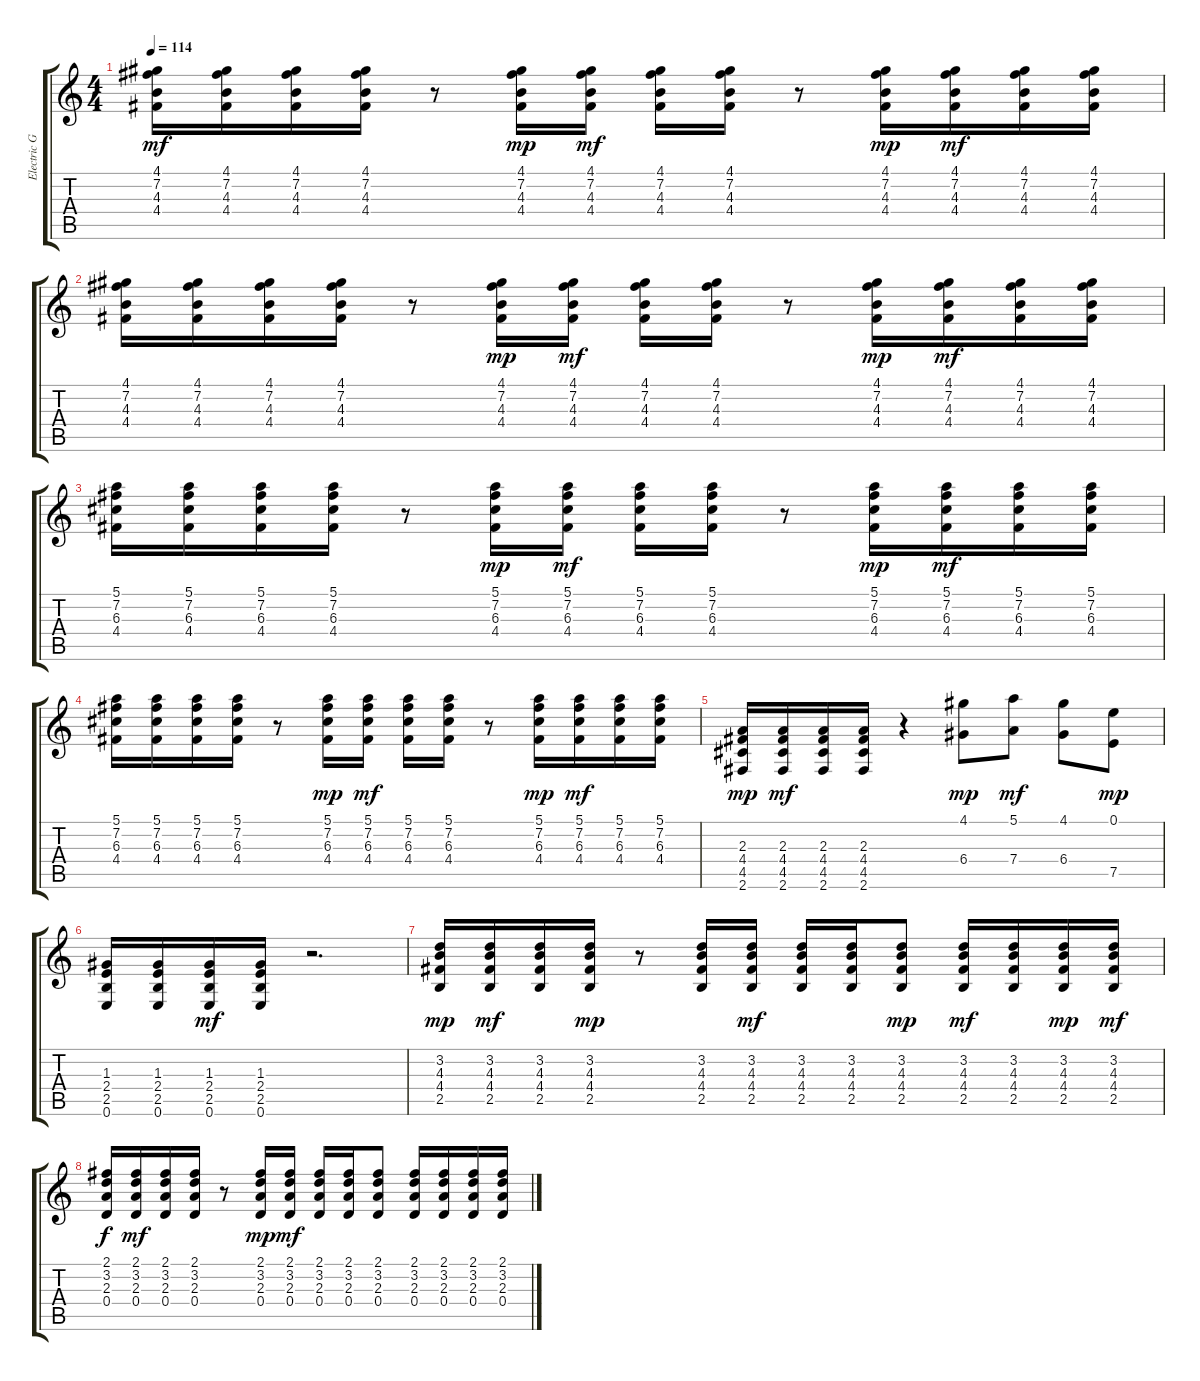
\track ("Electric Guitar" "Electric G") {instrument distortionguitar}
\staff {score tabs}
\tuning (E4 B3 G3 D3 A2 E2) {hide}
\ts (4 4)
\tempo 114
\clef g2
\ks c
(4.1 7.2 4.3 4.4).16{dy mf} (4.1 7.2 4.3 4.4).16 (4.1 7.2 4.3 4.4).16 (4.1 7.2 4.3 4.4).16 r.8 (4.1 7.2 4.3 4.4).16{dy mp} (4.1 7.2 4.3 4.4).16{dy mf} (4.1 7.2 4.3 4.4).16 (4.1 7.2 4.3 4.4).16 r.8 (4.1 7.2 4.3 4.4).16{dy mp} (4.1 7.2 4.3 4.4).16{dy mf} (4.1 7.2 4.3 4.4).16 (4.1 7.2 4.3 4.4).16 |
(4.1 7.2 4.3 4.4).16 (4.1 7.2 4.3 4.4).16 (4.1 7.2 4.3 4.4).16 (4.1 7.2 4.3 4.4).16 r.8 (4.1 7.2 4.3 4.4).16{dy mp} (4.1 7.2 4.3 4.4).16{dy mf} (4.1 7.2 4.3 4.4).16 (4.1 7.2 4.3 4.4).16 r.8 (4.1 7.2 4.3 4.4).16{dy mp} (4.1 7.2 4.3 4.4).16{dy mf} (4.1 7.2 4.3 4.4).16 (4.1 7.2 4.3 4.4).16 |
(5.1 7.2 6.3 4.4).16 (5.1 7.2 6.3 4.4).16 (5.1 7.2 6.3 4.4).16 (5.1 7.2 6.3 4.4).16 r.8 (5.1 7.2 6.3 4.4).16{dy mp} (5.1 7.2 6.3 4.4).16{dy mf} (5.1 7.2 6.3 4.4).16 (5.1 7.2 6.3 4.4).16 r.8 (5.1 7.2 6.3 4.4).16{dy mp} (5.1 7.2 6.3 4.4).16{dy mf} (5.1 7.2 6.3 4.4).16 (5.1 7.2 6.3 4.4).16 |
(5.1 7.2 6.3 4.4).16 (5.1 7.2 6.3 4.4).16 (5.1 7.2 6.3 4.4).16 (5.1 7.2 6.3 4.4).16 r.8 (5.1 7.2 6.3 4.4).16{dy mp} (5.1 7.2 6.3 4.4).16{dy mf} (5.1 7.2 6.3 4.4).16 (5.1 7.2 6.3 4.4).16 r.8 (5.1 7.2 6.3 4.4).16{dy mp} (5.1 7.2 6.3 4.4).16{dy mf} (5.1 7.2 6.3 4.4).16 (5.1 7.2 6.3 4.4).16 |
(2.3 4.4 4.5 2.6).16{dy mp} (2.3 4.4 4.5 2.6).16{dy mf} (2.3 4.4 4.5 2.6).16 (2.3 4.4 4.5 2.6).16 r.4 (4.1 6.4).8{dy mp} (5.1 7.4).8{dy mf} (4.1 6.4).8 (0.1 7.5).8{dy mp} |
(1.3 2.4 2.5 0.6).16 (1.3 2.4 2.5 0.6).16 (1.3 2.4 2.5 0.6).16{dy mf} (1.3 2.4 2.5 0.6).16 r.2{d} |
(3.2 4.3 4.4 2.5).16{dy mp} (3.2 4.3 4.4 2.5).16{dy mf} (3.2 4.3 4.4 2.5).16 (3.2 4.3 4.4 2.5).16{dy mp} r.8 (3.2 4.3 4.4 2.5).16 (3.2 4.3 4.4 2.5).16{dy mf} (3.2 4.3 4.4 2.5).16 (3.2 4.3 4.4 2.5).16 (3.2 4.3 4.4 2.5).8{dy mp} (3.2 4.3 4.4 2.5).16{dy mf} (3.2 4.3 4.4 2.5).16 (3.2 4.3 4.4 2.5).16{dy mp} (3.2 4.3 4.4 2.5).16{dy mf} |
(2.1 3.2 2.3 0.4).16{dy f} (2.1 3.2 2.3 0.4).16{dy mf} (2.1 3.2 2.3 0.4).16 (2.1 3.2 2.3 0.4).16 r.8 (2.1 3.2 2.3 0.4).16{dy mp} (2.1 3.2 2.3 0.4).16{dy mf} (2.1 3.2 2.3 0.4).16 (2.1 3.2 2.3 0.4).16 (2.1 3.2 2.3 0.4).8 (2.1 3.2 2.3 0.4).16 (2.1 3.2 2.3 0.4).16 (2.1 3.2 2.3 0.4).16 (2.1 3.2 2.3 0.4).16
